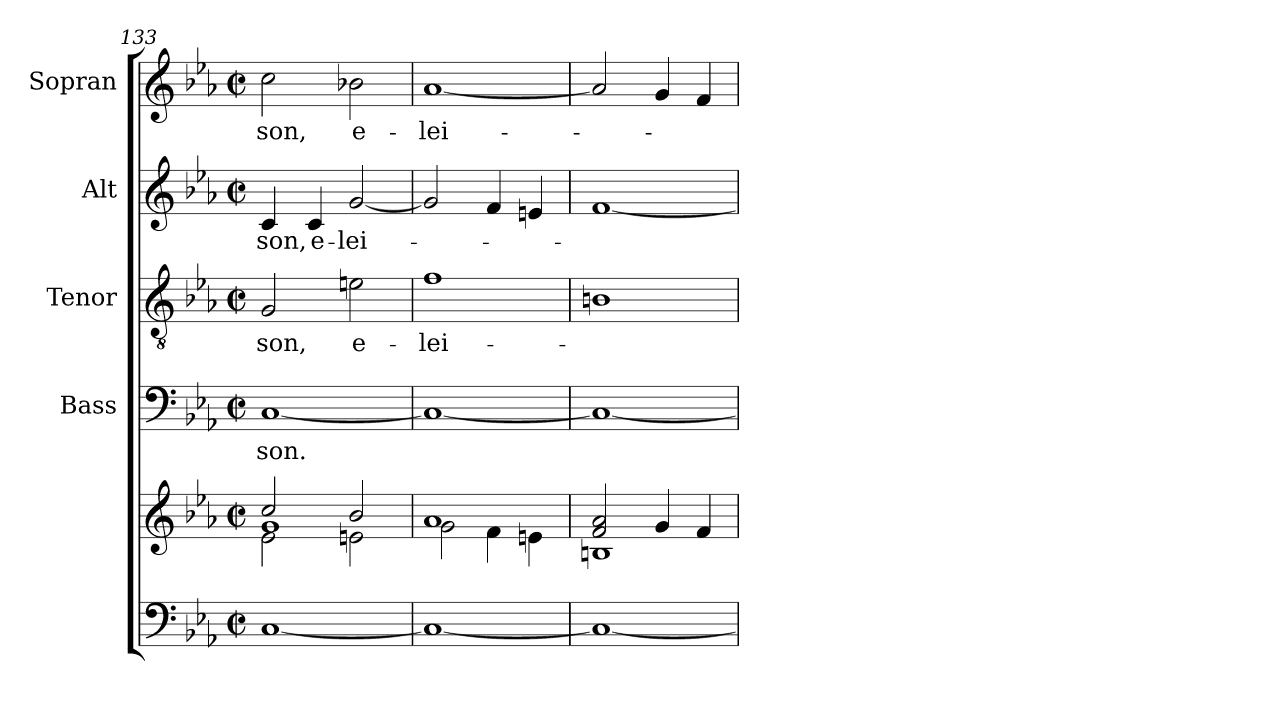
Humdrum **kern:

**kern	**kern	**kern	**text	**kern	**text	**kern	**text	**kern	**text
*part5	*part5	*part4	*part4	*part3	*part3	*part2	*part2	*part1	*part1
*staff6	*staff5	*staff4	*staff4	*staff3	*staff3	*staff2	*staff2	*staff1	*staff1
*	*	*I"Bass	*	*I"Tenor	*	*I"Alt	*	*I"Sopran	*
*	*	*I'B.	*	*I'T.	*	*I'A.	*	*I'S.	*
*clefF4	*clefG2	*clefF4	*	*clefGv2	*	*clefG2	*	*clefG2	*
*k[b-e-a-]	*k[b-e-a-]	*k[b-e-a-]	*	*k[b-e-a-]	*	*k[b-e-a-]	*	*k[b-e-a-]	*
*E-:	*E-:	*E-:	*	*E-:	*	*E-:	*	*E-:	*
*M2/2	*M2/2	*M2/2	*	*M2/2	*	*M2/2	*	*M2/2	*
*met(c|)	*met(c|)	*met(c|)	*	*met(c|)	*	*met(c|)	*	*met(c|)	*
=133	=133	=133	=133	=133	=133	=133	=133	=133	=133
*	*^	*	*	*	*	*	*	*	*
*	*	*^	*	*	*	*	*	*	*	*
!	!	!	!	!	!LO:LY:b	!	!LO:LY:b	!	!LO:LY:b	!	!LO:LY:b
[1C	2cc/	2e-\	1g	[1C	-son.	2G/	-son,	4c/	-son,	2cc\	-son,
!	!	!	!	!	!	!	!	!	!LO:LY:b	!	!
.	.	.	.	.	.	.	.	4c/	e-	.	.
!	!	!	!	!	!	!	!LO:LY:b	!	!LO:LY:b	!	!LO:LY:b
.	2b-/	2en\	.	.	.	2en\	e-	[2g/	-lei-	2b-X\	e-
*	*	*v	*v	*	*	*	*	*	*	*	*
=134	=134	=134	=134	=134	=134	=134	=134	=134	=134	=134
!	!	!	!	!	!	!LO:LY:b	!	!	!	!LO:LY:b
1C_	1a-	2g\	1C_	.	1f	-lei-	2g/]	.	[1a-	-lei-
.	.	4f\	.	.	.	.	4f/	.	.	.
.	.	4en\	.	.	.	.	4en/	.	.	.
=135	=135	=135	=135	=135	=135	=135	=135	=135	=135	=135
1C_	2f/ 2a-/	1Bn	1C_	.	1Bn	.	[1f	.	2a-/]	.
.	4g/	.	.	.	.	.	.	.	4g/	.
.	4f/	.	.	.	.	.	.	.	4f/	.
*	*v	*v	*	*	*	*	*	*	*	*
=	=	=	=	=	=	=	=	=	=
*-	*-	*-	*-	*-	*-	*-	*-	*-	*-
